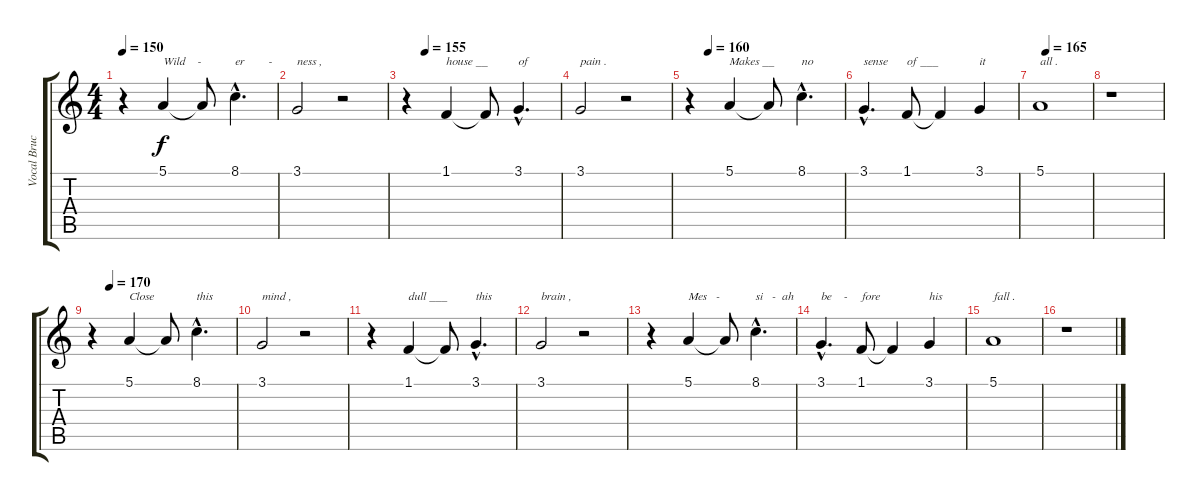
\track ("Vocal Bruce Dickinson" "Vocal Bruc") {instrument synthvoice}
\staff {score tabs}
\tuning (E4 B3 G3 D3 A2 E2) {hide}
\ts (4 4)
\tempo 150
\clef g2
\ks c
r.4{dy f} 5.1.4{txt "Wild    -"} 5.1{t}.8 8.1{hac}.4{d txt "er        -"} |
3.1.2{txt "ness ,"} r.2 |
\tempo (155 0.125)
r.4 1.1.4{txt "house __"} 1.1{t}.8 3.1{hac}.4{d txt "of"} |
3.1.2{txt "pain ."} r.2 |
\tempo (160 0.125)
r.4 5.1.4{txt "Makes __"} 5.1{t}.8 8.1{hac}.4{d txt "no"} |
3.1{hac}.4{d txt "sense"} 1.1.8{txt "of ___"} 1.1{t}.4 3.1.4{txt "it"} |
\tempo (165 0.125)
5.1.1{txt "all ."} |
r.1 |
\tempo (170 0.125)
r.4 5.1.4{txt "Close"} 5.1{t}.8 8.1{hac}.4{d txt "this"} |
3.1.2{txt "mind ,"} r.2 |
r.4 1.1.4{txt "dull ___"} 1.1{t}.8 3.1{hac}.4{d txt "this"} |
3.1.2{txt "brain ,"} r.2 |
r.4 5.1.4{txt "Mes   -"} 5.1{t}.8 8.1{hac}.4{d txt "si   -  ah"} |
3.1{hac}.4{d txt "be    -"} 1.1.8{txt "fore"} 1.1{t}.4 3.1.4{txt "his"} |
5.1.1{txt "fall ."} |
r.1
